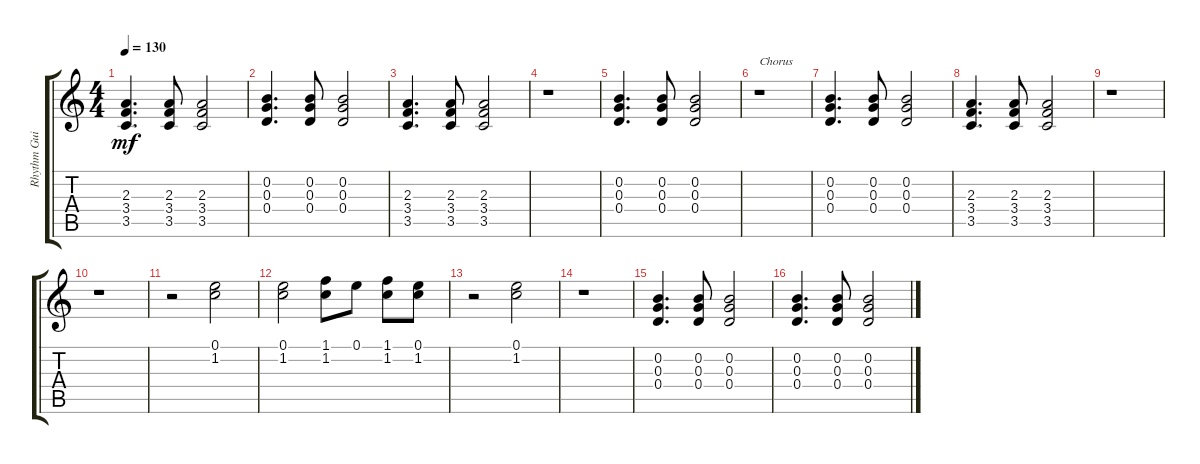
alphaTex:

\track ("Rhythm Guitar" "Rhythm Gui") {instrument electricguitarjazz}
\staff {score tabs}
\tuning (E4 B3 G3 D3 A2 E2) {hide}
\ts (4 4)
\tempo 130
\clef g2
\ks c
(2.3 3.4 3.5).4{d dy mf} (2.3 3.4 3.5).8 (2.3 3.4 3.5).2 |
(0.2 0.3 0.4).4{d} (0.2 0.3 0.4).8 (0.2 0.3 0.4).2 |
(2.3 3.4 3.5).4{d} (2.3 3.4 3.5).8 (2.3 3.4 3.5).2 |
r.1 |
(0.2 0.3 0.4).4{d} (0.2 0.3 0.4).8 (0.2 0.3 0.4).2 |
r.1{txt "Chorus"} |
(0.2 0.3 0.4).4{d} (0.2 0.3 0.4).8 (0.2 0.3 0.4).2 |
(2.3 3.4 3.5).4{d} (2.3 3.4 3.5).8 (2.3 3.4 3.5).2 |
r.1 |
r.1 |
r.2 (0.1 1.2).2 |
(0.1 1.2).2 (1.1 1.2).8 0.1.8 (1.1 1.2).8 (0.1 1.2).8 |
r.2 (0.1 1.2).2 |
r.1 |
(0.2 0.3 0.4).4{d} (0.2 0.3 0.4).8 (0.2 0.3 0.4).2 |
(0.2 0.3 0.4).4{d} (0.2 0.3 0.4).8 (0.2 0.3 0.4).2
